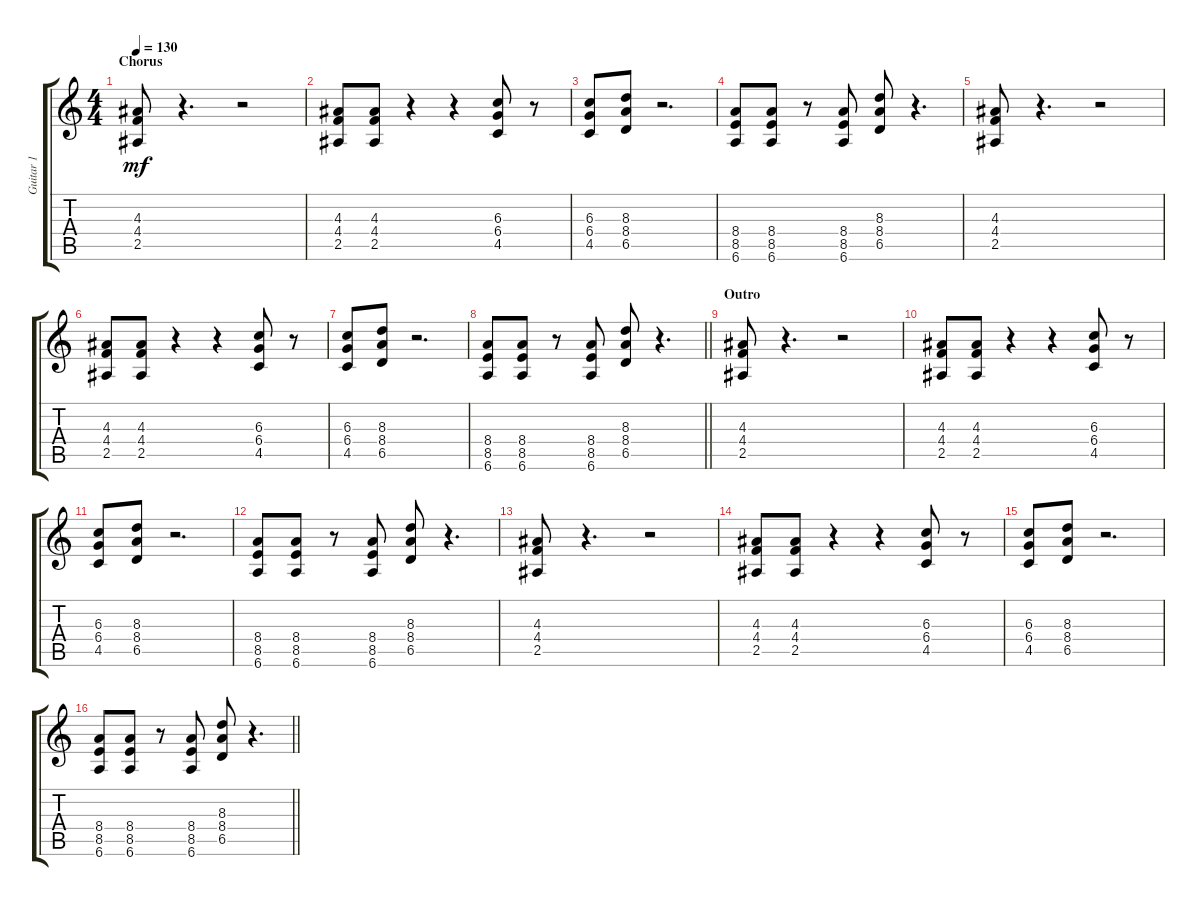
\track ("Guitar 1" "Guitar 1") {instrument distortionguitar}
\staff {score tabs}
\tuning (Eb4 Bb3 Gb3 Db3 Ab2 Eb2) {hide}
\ts (4 4)
\section ("" "Chorus")
\tempo 130
\clef g2
\ks c
(4.3 4.4 2.5).8{dy mf} r.4{d} r.2 |
(4.3 4.4 2.5).8 (4.3 4.4 2.5).8 r.4 r.4 (6.3 6.4 4.5).8 r.8 |
(6.3 6.4 4.5).8 (8.3 8.4 6.5).8 r.2{d} |
(8.4 8.5 6.6).8 (8.4 8.5 6.6).8 r.8 (8.4 8.5 6.6).8 (8.3 8.4 6.5).8 r.4{d} |
(4.3 4.4 2.5).8 r.4{d} r.2 |
(4.3 4.4 2.5).8 (4.3 4.4 2.5).8 r.4 r.4 (6.3 6.4 4.5).8 r.8 |
(6.3 6.4 4.5).8 (8.3 8.4 6.5).8 r.2{d} |
\barLineRight lightlight
(8.4 8.5 6.6).8 (8.4 8.5 6.6).8 r.8 (8.4 8.5 6.6).8 (8.3 8.4 6.5).8 r.4{d} |
\section ("" "Outro")
(4.3 4.4 2.5).8 r.4{d} r.2 |
(4.3 4.4 2.5).8 (4.3 4.4 2.5).8 r.4 r.4 (6.3 6.4 4.5).8 r.8 |
(6.3 6.4 4.5).8 (8.3 8.4 6.5).8 r.2{d} |
(8.4 8.5 6.6).8 (8.4 8.5 6.6).8 r.8 (8.4 8.5 6.6).8 (8.3 8.4 6.5).8 r.4{d} |
(4.3 4.4 2.5).8 r.4{d} r.2 |
(4.3 4.4 2.5).8 (4.3 4.4 2.5).8 r.4 r.4 (6.3 6.4 4.5).8 r.8 |
(6.3 6.4 4.5).8 (8.3 8.4 6.5).8 r.2{d} |
\barLineRight lightlight
(8.4 8.5 6.6).8 (8.4 8.5 6.6).8 r.8 (8.4 8.5 6.6).8 (8.3 8.4 6.5).8 r.4{d}
